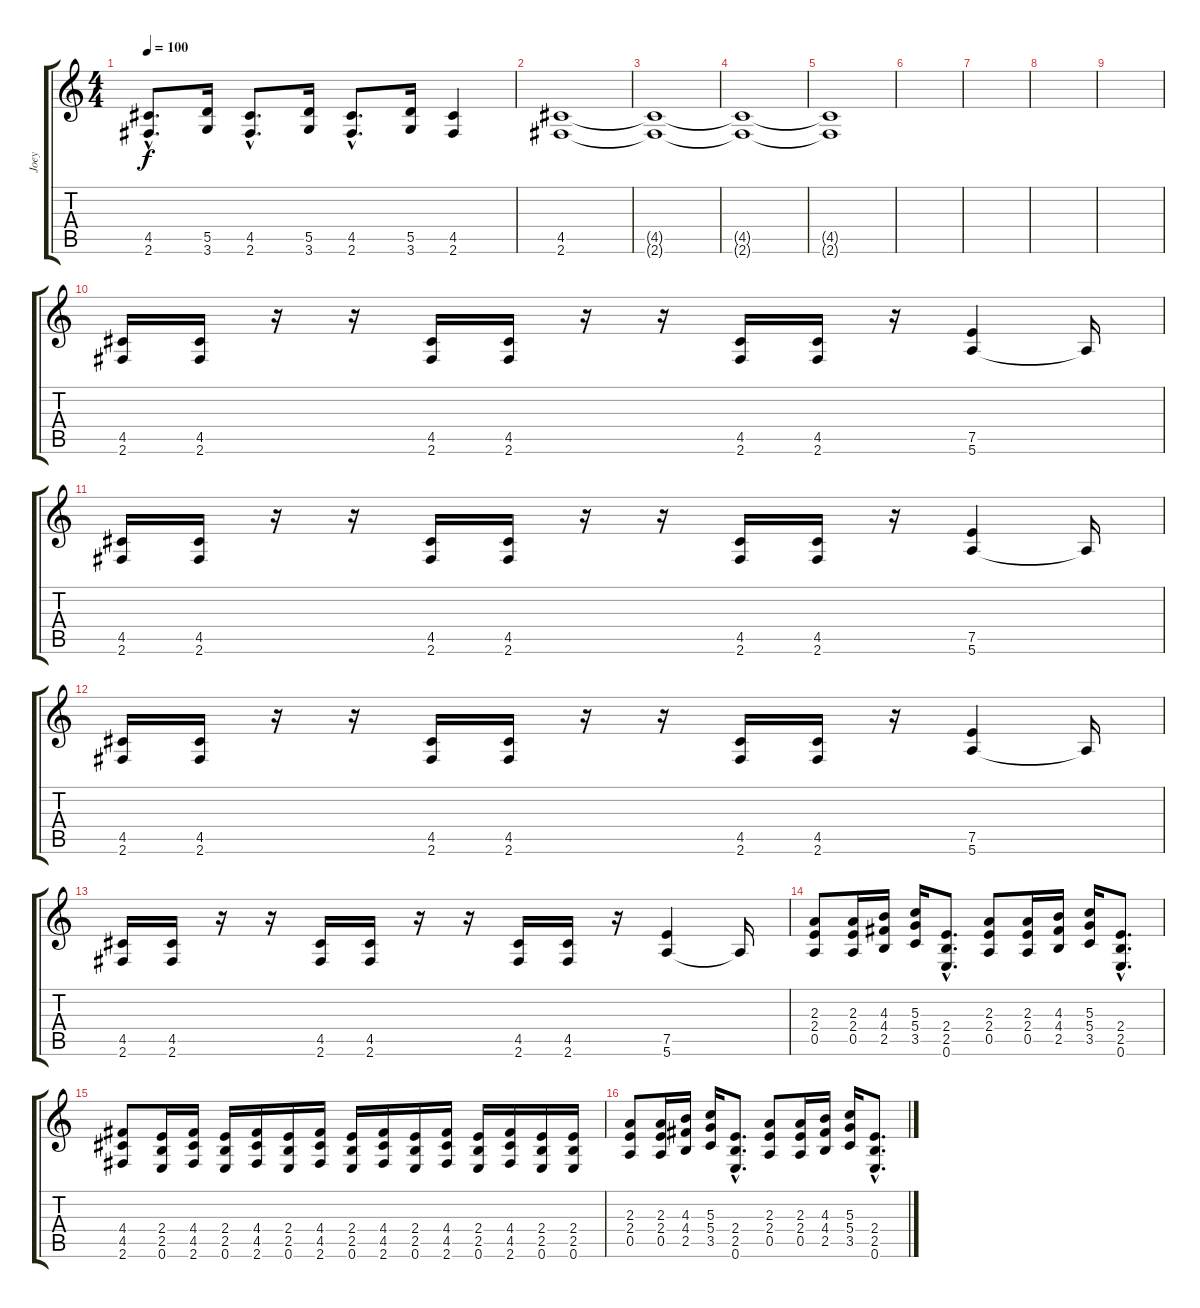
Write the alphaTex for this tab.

\track ("Joey" "Joey") {instrument overdrivenguitar}
\staff {score tabs}
\tuning (E4 B3 G3 D3 A2 E2) {hide}
\ts (4 4)
\tempo 100
\clef g2
\ks c
(4.5{hac} 2.6{hac}).8{d dy f} (5.5 3.6).16 (4.5{hac} 2.6{hac}).8{d} (5.5 3.6).16 (4.5{hac} 2.6{hac}).8{d} (5.5 3.6).16 (4.5 2.6).4 |
(4.5 2.6).1 |
(4.5{t} 2.6{t}).1 |
(4.5{t} 2.6{t}).1 |
(4.5{t} 2.6{t}).1 |
|
|
|
|
(4.5 2.6).16 (4.5 2.6).16 r.16 r.16 (4.5 2.6).16 (4.5 2.6).16 r.16 r.16 (4.5 2.6).16 (4.5 2.6).16 r.16 (7.5 5.6).4 5.6{t}.16 |
(4.5 2.6).16 (4.5 2.6).16 r.16 r.16 (4.5 2.6).16 (4.5 2.6).16 r.16 r.16 (4.5 2.6).16 (4.5 2.6).16 r.16 (7.5 5.6).4 5.6{t}.16 |
(4.5 2.6).16 (4.5 2.6).16 r.16 r.16 (4.5 2.6).16 (4.5 2.6).16 r.16 r.16 (4.5 2.6).16 (4.5 2.6).16 r.16 (7.5 5.6).4 5.6{t}.16 |
(4.5 2.6).16 (4.5 2.6).16 r.16 r.16 (4.5 2.6).16 (4.5 2.6).16 r.16 r.16 (4.5 2.6).16 (4.5 2.6).16 r.16 (7.5 5.6).4 5.6{t}.16 |
(2.3 2.4 0.5).8 (2.3 2.4 0.5).16 (4.3 4.4 2.5).16 (5.3 5.4 3.5).16 (2.4{hac} 2.5{hac} 0.6{hac}).8{d} (2.3 2.4 0.5).8 (2.3 2.4 0.5).16 (4.3 4.4 2.5).16 (5.3 5.4 3.5).16 (2.4{hac} 2.5{hac} 0.6{hac}).8{d} |
(4.4 4.5 2.6).8 (2.4 2.5 0.6).16 (4.4 4.5 2.6).16 (2.4 2.5 0.6).16 (4.4 4.5 2.6).16 (2.4 2.5 0.6).16 (4.4 4.5 2.6).16 (2.4 2.5 0.6).16 (4.4 4.5 2.6).16 (2.4 2.5 0.6).16 (4.4 4.5 2.6).16 (2.4 2.5 0.6).16 (4.4 4.5 2.6).16 (2.4 2.5 0.6).16 (2.4 2.5 0.6).16 |
(2.3 2.4 0.5).8 (2.3 2.4 0.5).16 (4.3 4.4 2.5).16 (5.3 5.4 3.5).16 (2.4{hac} 2.5{hac} 0.6{hac}).8{d} (2.3 2.4 0.5).8 (2.3 2.4 0.5).16 (4.3 4.4 2.5).16 (5.3 5.4 3.5).16 (2.4{hac} 2.5{hac} 0.6{hac}).8{d}
